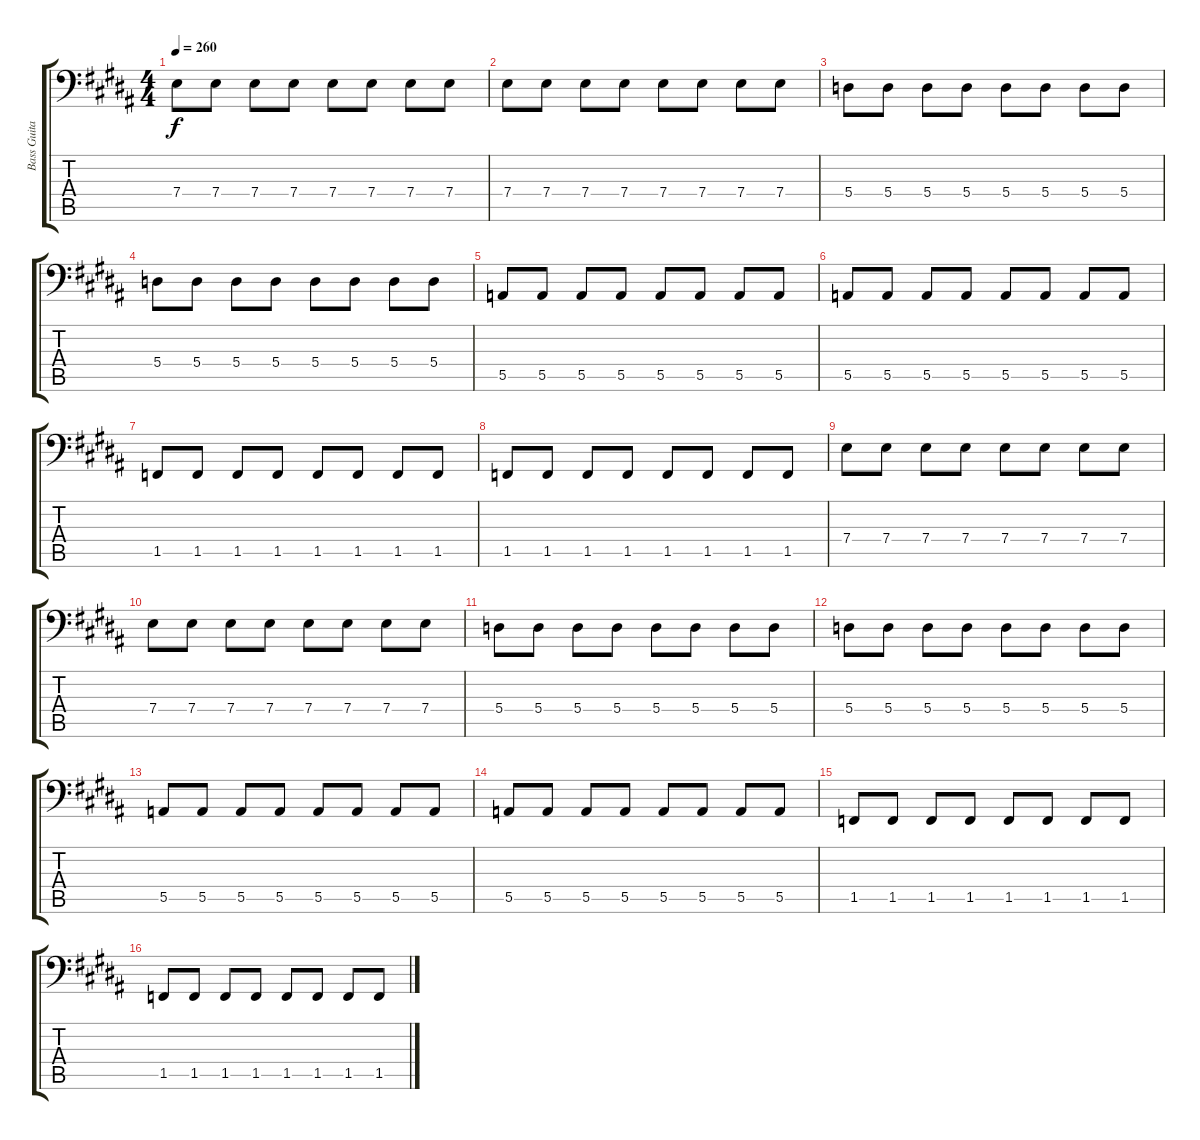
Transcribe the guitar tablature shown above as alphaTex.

\track ("Bass Guitar - John Myung" "Bass Guita") {instrument distortionguitar}
\staff {score tabs}
\tuning (C3 G2 D2 A1 E1 B0) {hide}
\ts (4 4)
\tempo 260
\clef f4
\ks b
7.4.8{dy f} 7.4.8 7.4.8 7.4.8 7.4.8 7.4.8 7.4.8 7.4.8 |
7.4.8 7.4.8 7.4.8 7.4.8 7.4.8 7.4.8 7.4.8 7.4.8 |
5.4.8 5.4.8 5.4.8 5.4.8 5.4.8 5.4.8 5.4.8 5.4.8 |
5.4.8 5.4.8 5.4.8 5.4.8 5.4.8 5.4.8 5.4.8 5.4.8 |
5.5.8 5.5.8 5.5.8 5.5.8 5.5.8 5.5.8 5.5.8 5.5.8 |
5.5.8 5.5.8 5.5.8 5.5.8 5.5.8 5.5.8 5.5.8 5.5.8 |
1.5.8 1.5.8 1.5.8 1.5.8 1.5.8 1.5.8 1.5.8 1.5.8 |
1.5.8 1.5.8 1.5.8 1.5.8 1.5.8 1.5.8 1.5.8 1.5.8 |
7.4.8 7.4.8 7.4.8 7.4.8 7.4.8 7.4.8 7.4.8 7.4.8 |
7.4.8 7.4.8 7.4.8 7.4.8 7.4.8 7.4.8 7.4.8 7.4.8 |
5.4.8 5.4.8 5.4.8 5.4.8 5.4.8 5.4.8 5.4.8 5.4.8 |
5.4.8 5.4.8 5.4.8 5.4.8 5.4.8 5.4.8 5.4.8 5.4.8 |
5.5.8 5.5.8 5.5.8 5.5.8 5.5.8 5.5.8 5.5.8 5.5.8 |
5.5.8 5.5.8 5.5.8 5.5.8 5.5.8 5.5.8 5.5.8 5.5.8 |
1.5.8 1.5.8 1.5.8 1.5.8 1.5.8 1.5.8 1.5.8 1.5.8 |
1.5.8 1.5.8 1.5.8 1.5.8 1.5.8 1.5.8 1.5.8 1.5.8
